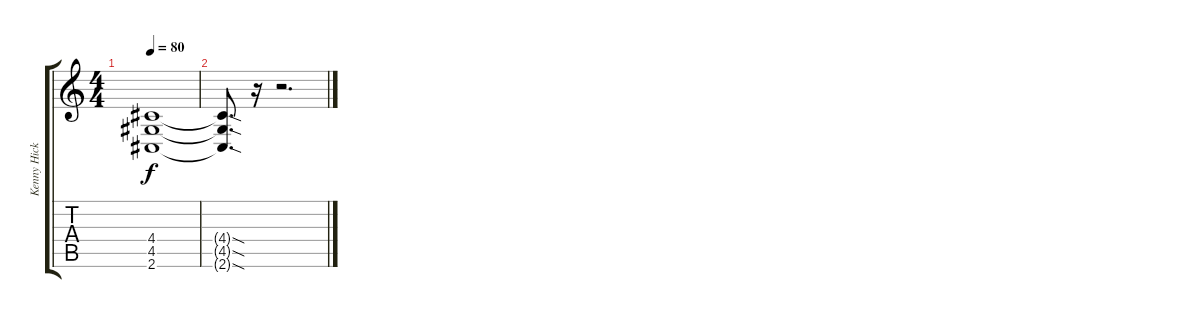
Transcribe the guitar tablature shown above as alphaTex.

\track ("Kenny Hickey" "Kenny Hick") {instrument distortionguitar}
\staff {score tabs}
\tuning (B3 Gb3 D3 A2 E2 B1) {hide}
\ts (4 4)
\tempo 80
\clef g2
\ks c
(4.4{t} 4.5{t} 2.6{t}).1{dy f} |
(4.4{sod t} 4.5{sod t} 2.6{sod t}).8{d} r.16 r.2{d}
